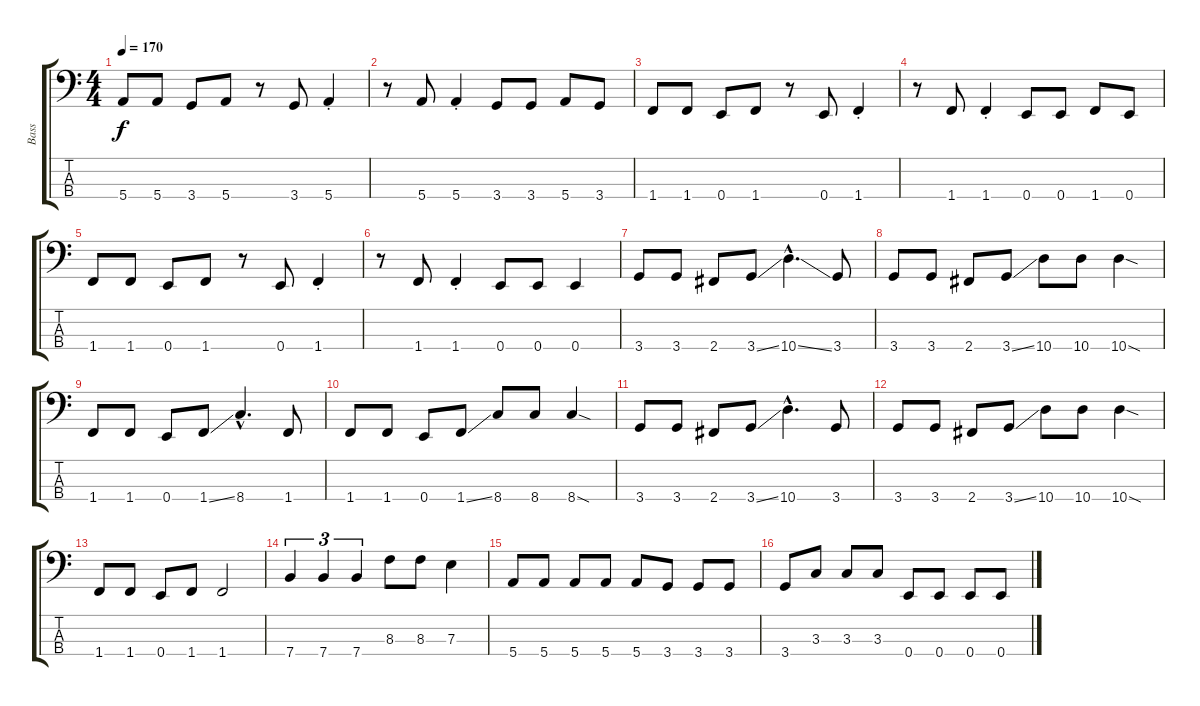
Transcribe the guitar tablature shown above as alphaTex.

\track ("Bass" "Bass") {instrument electricbasspick}
\staff {score tabs}
\tuning (G2 D2 A1 E1) {hide}
\ts (4 4)
\tempo 170
\clef f4
\ks c
5.4.8{dy f} 5.4.8 3.4.8 5.4.8 r.8 3.4.8 5.4{st}.4 |
r.8 5.4.8 5.4{st}.4 3.4.8 3.4.8 5.4.8 3.4.8 |
1.4.8 1.4.8 0.4.8 1.4.8 r.8 0.4.8 1.4{st}.4 |
r.8 1.4.8 1.4{st}.4 0.4.8 0.4.8 1.4.8 0.4.8 |
1.4.8 1.4.8 0.4.8 1.4.8 r.8 0.4.8 1.4{st}.4 |
r.8 1.4.8 1.4{st}.4 0.4.8 0.4.8 0.4.4 |
3.4.8 3.4.8 2.4.8 3.4{ss}.8 10.4{ss hac}.4{d} 3.4.8 |
3.4.8 3.4.8 2.4.8 3.4{ss}.8 10.4.8 10.4.8 10.4{sod}.4 |
1.4.8 1.4.8 0.4.8 1.4{ss}.8 8.4{hac}.4{d} 1.4.8 |
1.4.8 1.4.8 0.4.8 1.4{ss}.8 8.4.8 8.4.8 8.4{sod}.4 |
3.4.8 3.4.8 2.4.8 3.4{ss}.8 10.4{hac}.4{d} 3.4.8 |
3.4.8 3.4.8 2.4.8 3.4{ss}.8 10.4.8 10.4.8 10.4{sod}.4 |
1.4.8 1.4.8 0.4.8 1.4.8 1.4.2 |
7.4.4{tu (3 2)} 7.4.4{tu (3 2)} 7.4.4{tu (3 2)} 8.3.8 8.3.8 7.3.4 |
5.4.8 5.4.8 5.4.8 5.4.8 5.4.8 3.4.8 3.4.8 3.4.8 |
3.4.8 3.3.8 3.3.8 3.3.8 0.4.8 0.4.8 0.4.8 0.4.8
